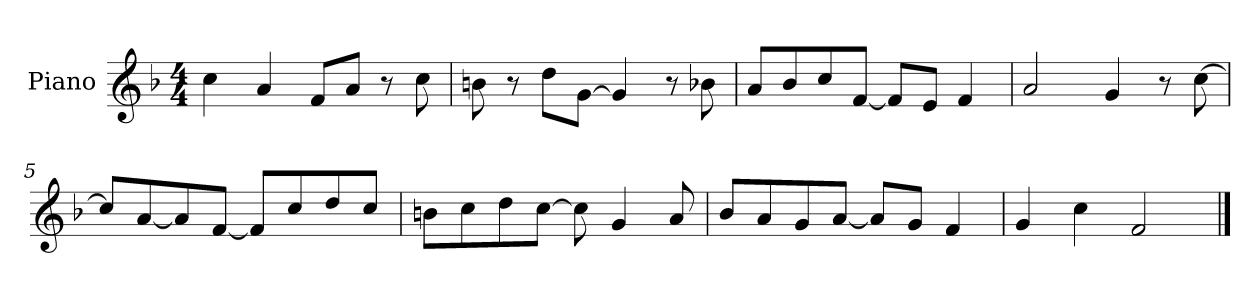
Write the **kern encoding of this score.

**kern
*part1
*staff1
*I"Piano
*I'Pno
*clefG2
*k[b-]
*F:
*M4/4
=1
4cc\
4a/
8f/L
8a/J
8r
8cc\
=2
8bn\
8r
8dd\L
[8g\J
4g/]
8r
8b-X\
=3
8a/L
8b-/
8cc/
[8f/J
8f/L]
8e/J
4f/
=4
2a/
4g/
8r
[8cc\
=5
8cc/L]
[8a/
8a/]
[8f/J
8f/L]
8cc/
8dd/
8cc/J
=6
8bn\L
8cc\
8dd\
[8cc\J
8cc\]
4g/
8a/
=7
8b-/L
8a/
8g/
[8a/J
8a/L]
8g/J
4f/
=8
4g/
4cc\
2f/
==
*-
